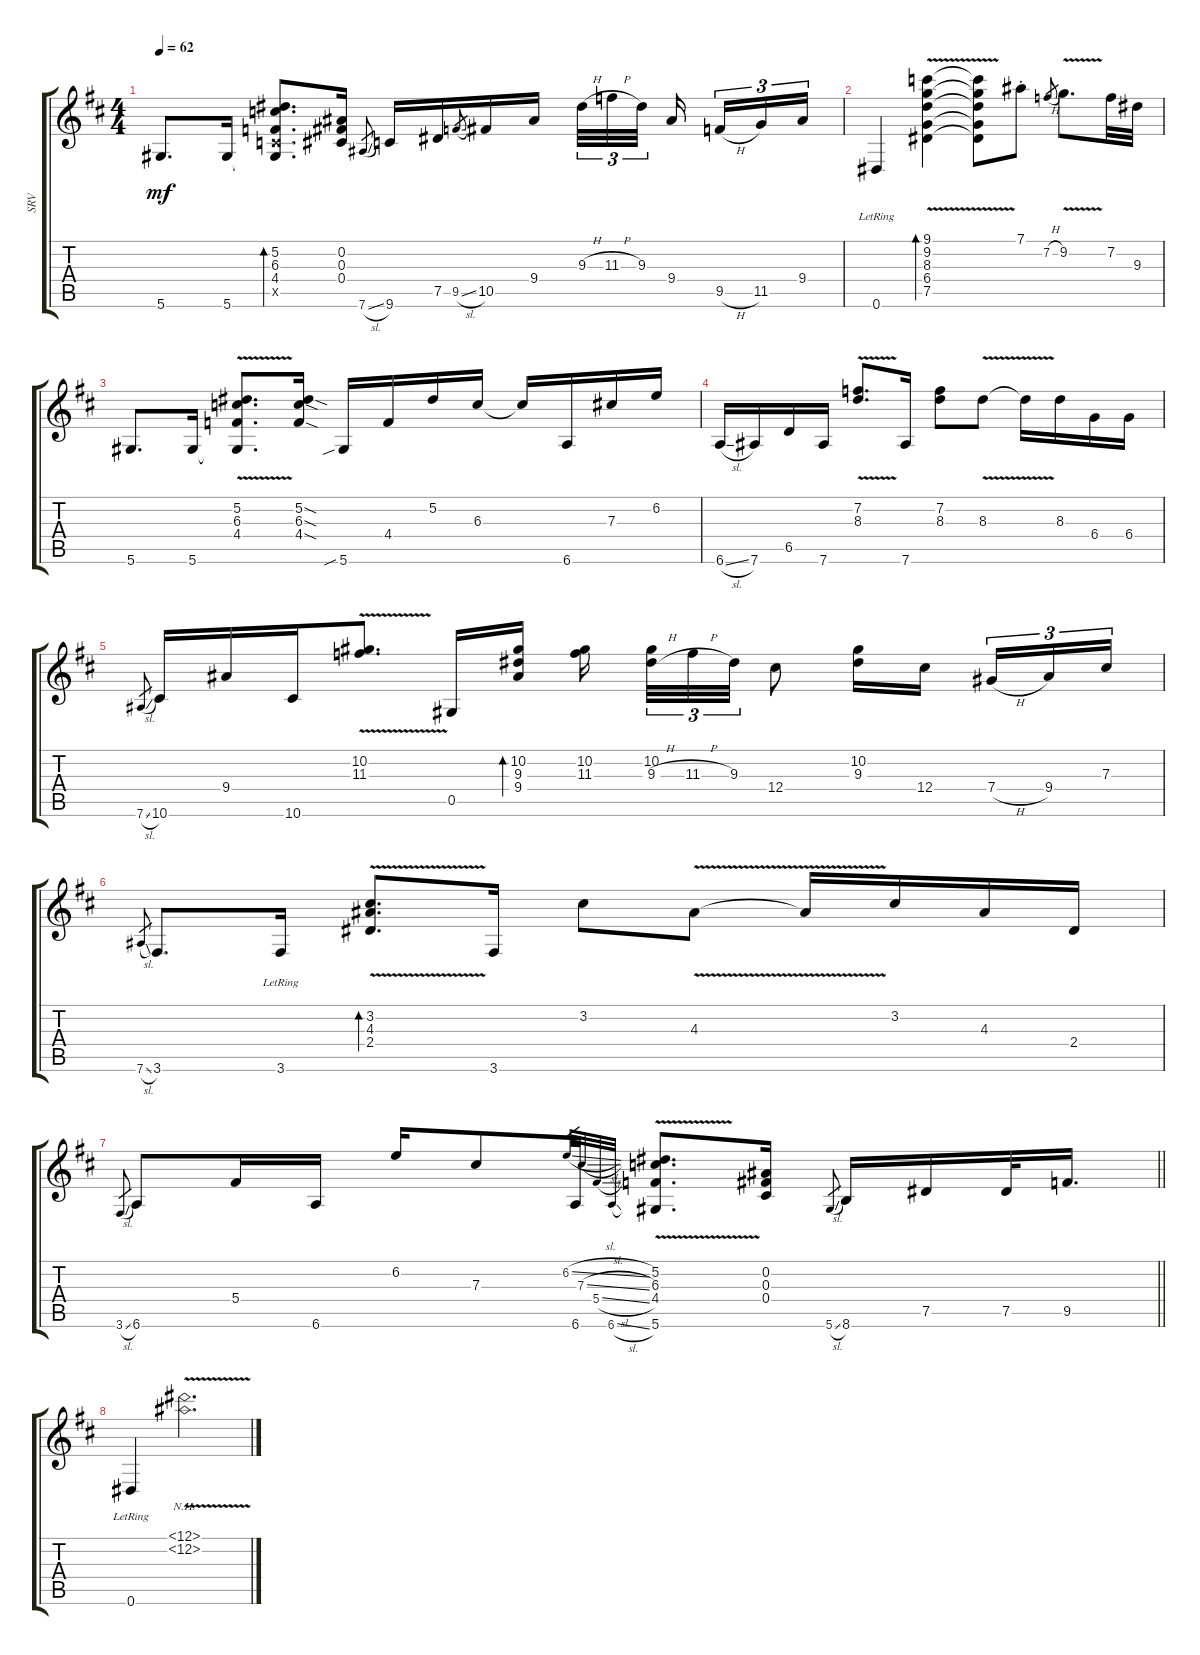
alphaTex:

\track ("SRV" "SRV") {instrument electricguitarclean}
\staff {score tabs}
\tuning (Eb4 Bb3 Gb3 Db3 Ab2 Eb2) {hide}
\ts (4 4)
\tempo 62
\clef g2
\ks d
5.6.8{d dy mf} 5.6.16 (5.2 6.3 4.4 4.5{x} 5.6{t}).8{d bd 30} (0.2 0.3 0.4).16 7.6{sl}.8{gr} 9.6.16 7.5.16 9.5{sl}.8{gr} 10.5.16 9.4.16 9.3{h}.32{tu (3 2)} 11.3{h}.32{tu (3 2)} 9.3.32{tu (3 2) beam splitsecondary} 9.4.16{beam splitsecondary} 9.5{h}.16{tu (3 2)} 11.5.16{tu (3 2)} 9.4.16{tu (3 2)} |
0.6{lr}.4 (9.1 9.2{v} 8.3 6.4 7.5).4{bd 30} (9.1{t} 9.2{v t} 8.3{t} 6.4{t} 7.5{t}).8 7.1{st}.8 7.2{h}.8{gr} 9.2{v}.8{d} 7.2.32 9.3.32 |
5.6.8{d} 5.6.16 (5.2{v} 6.3 4.4 5.6{t}).8{d} (5.2{sod} 6.3{sod} 4.4{sod}).16 5.6{sib}.16 4.4.16 5.2.16 6.3.16 6.3{t}.16 6.6.16 7.3.16 6.2.16 |
6.6{sl}.16 7.6.16 6.5.16 7.6.16 (7.2{v} 8.3).8{d} 7.6.16 (7.2 8.3).8 8.3{v}.8 8.3{v t}.16 8.3.16 6.4.16 6.4.16 |
7.6{sl}.8{gr} 10.6.16 9.4.16 10.6.16 (10.2 11.3{v}).8{d} 0.5.16 (10.2 9.3 9.4).16{bd 30} (10.2 11.3).16{beam splitsecondary} (10.2 9.3{h}).32{tu (3 2)} 11.3{h}.32{tu (3 2)} 9.3.32{tu (3 2)} 12.4.8 (10.2 9.3).16 12.4.16{beam splitsecondary} 7.4{h}.16{tu (3 2)} 9.4.16{tu (3 2)} 7.3.16{tu (3 2)} |
7.6{sl}.8{gr} 3.6.8{d} 3.6{lr}.16 (3.2{v} 4.3 2.4).8{d bd 30} 3.6.16 3.2.8 4.3{v}.8 4.3{v t}.16 3.2.16 4.3.16 2.4.16 |
\barLineRight lightlight
3.6{sl}.8{gr} 6.6.8 5.4.16 6.6.16 6.2.16 7.3.8 6.6.16 6.2{sl}.32{gr} 7.3{sl}.32{gr} 5.4{sl}.32{gr} 6.6{sl}.32{gr} (5.2{v} 6.3 4.4 5.6).8{d} (0.2 0.3 0.4).16 5.6{sl}.8{gr} 8.6.16 7.5.16 7.5.32 9.5.16{d} |
0.6{lr}.4 (12.1{nh} 12.2{nh v}).2{d}
